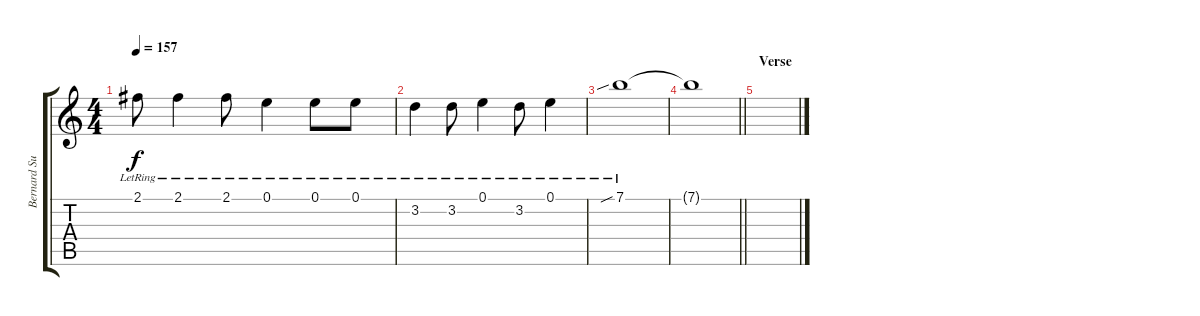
\track ("Bernard Sumner" "Bernard Su") {instrument overdrivenguitar}
\staff {score tabs}
\tuning (E4 B3 G3 D3 A2 E2) {hide}
\ts (4 4)
\tempo 157
\clef g2
\ks c
2.1{lr}.8{dy f} 2.1{lr}.4 2.1{lr}.8 0.1{lr}.4 0.1{lr}.8 0.1{lr}.8 |
3.2{lr}.4 3.2{lr}.8 0.1{lr}.4 3.2{lr}.8 0.1{lr}.4 |
7.1{sib lr}.1 |
\barLineRight lightlight
7.1{t}.1 |
\section ("" "Verse")
